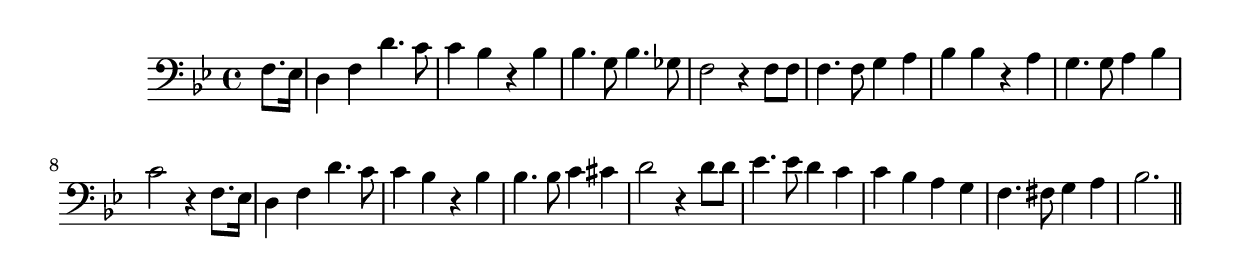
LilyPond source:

\version "2.19.49"
%{\header {
  title = "The Orange and the Black"
  composer = "Frances Shackleton"
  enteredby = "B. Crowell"
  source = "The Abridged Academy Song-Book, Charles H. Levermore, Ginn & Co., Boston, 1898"
}%}
\score{{\key bes \major
\time 4/4
%{\tempo 4=100
%}\clef bass
\relative c {
  \partial 4
  f8. es16 |
  d4 f d'4. c8 | c4 bes r bes | bes4. g8 bes4. ges8 | f2 r4 f8 f |
  f4. f8 g4 a | bes bes r a | g4. g8 a4 bes | c2 r4   f,8. es16 |
  d4 f d'4. c8 | c4 bes r bes | bes4. bes8 c4 cis | d2 r4 d8 d |
  es4. es8 d4 c | c bes a g | f4. fis8 g4 a | bes2.
  \bar "||"
}

}}